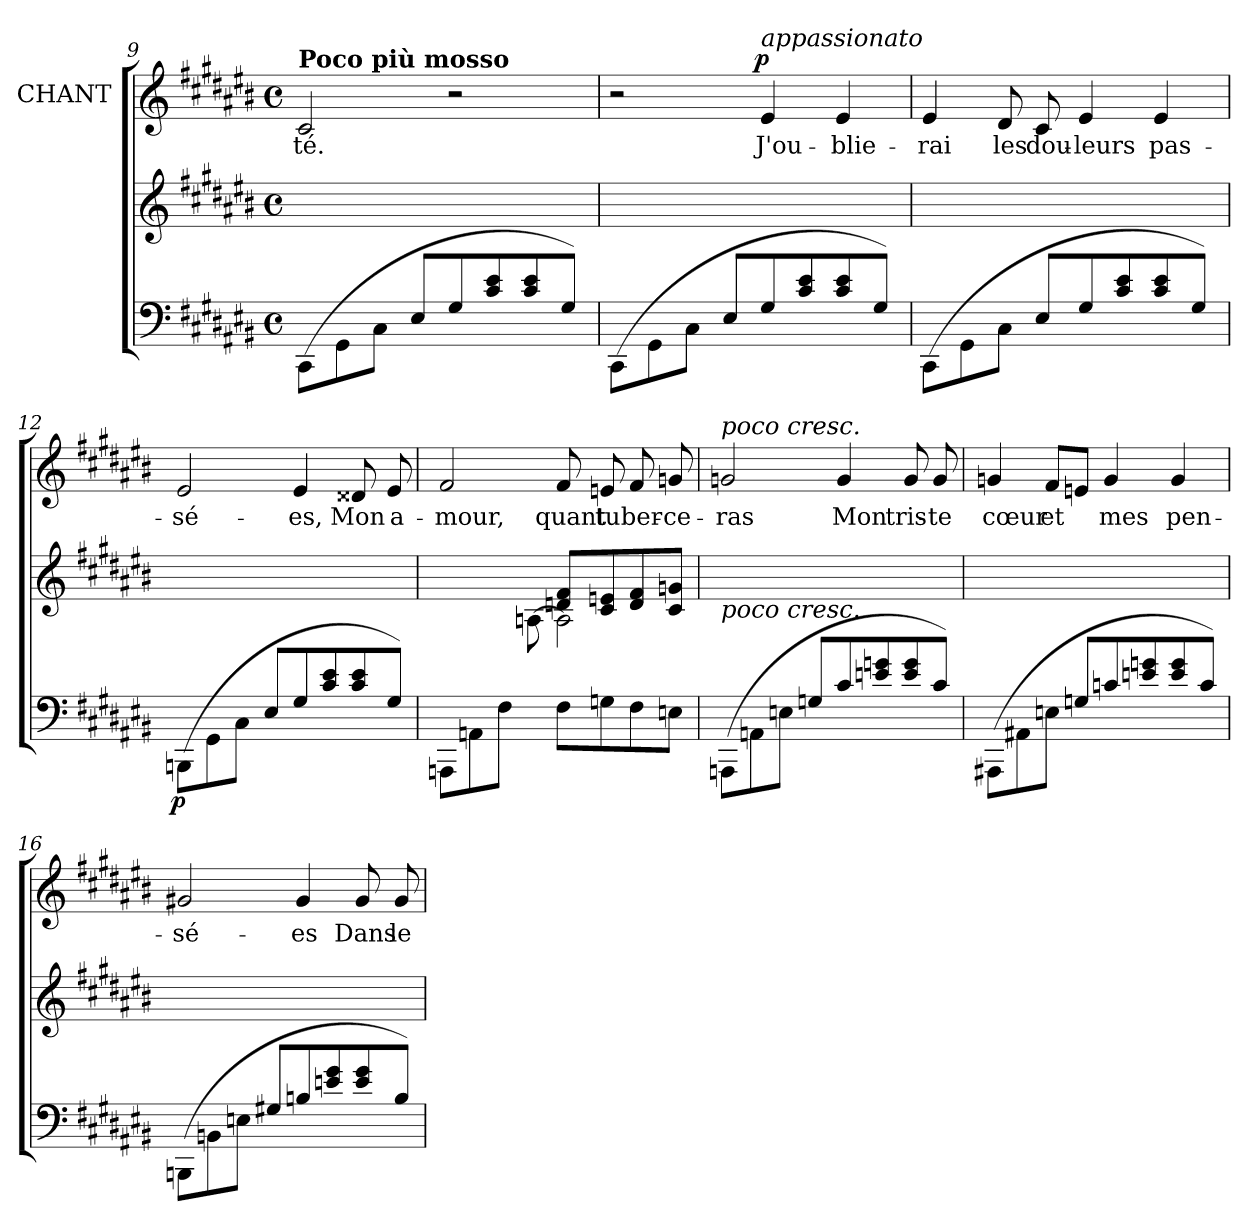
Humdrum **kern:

**kern	**dynam	**kern	**kern	**text	**dynam
*part3	*part3	*part2	*part1	*part1	*part1
*staff3	*staff3	*staff2	*staff1	*staff1	*staff1
*	*	*	*I"CHANT	*	*
*clefF4	*	*clefG2	*clefG2	*	*
*k[f#c#g#d#a#e#b#]	*	*k[f#c#g#d#a#e#b#]	*k[f#c#g#d#a#e#b#]	*	*
*C#:	*	*C#:	*C#:	*	*
*M4/4	*	*M4/4	*M4/4	*	*
*met(c)	*	*met(c)	*met(c)	*	*
=9	=9	=9	=9	=9	=9
!	!	!	!LO:TX:a:B:t=Poco più mosso	!	!
(>8CC#\L	.	2ryy	2c#/	-té.	.
8GG#\	.	.	.	.	.
8C#\J	.	.	.	.	.
8E#/L	.	.	.	.	.
8G#/	.	2ryy	2r	.	.
8c#/ 8e#/	.	.	.	.	.
8c#/ 8e#/	.	.	.	.	.
8G#/J)	.	.	.	.	.
=10	=10	=10	=10	=10	=10
(>8CC#\L	.	2ryy	2r	.	.
8GG#\	.	.	.	.	.
8C#\J	.	.	.	.	.
8E#/L	.	.	.	.	.
!	!	!	!LO:TX:a:i:t=appassionato	!	!
!	!	!	!	!	!LO:DY:b:cj
8G#/	.	2ryy	4e#/	J'ou-	p
8c#/ 8e#/	.	.	.	.	.
8c#/ 8e#/	.	.	4e#/	-blie-	.
8G#/J)	.	.	.	.	.
!!LO:PB:g=z
=11	=11	=11	=11	=11	=11
(>8CC#\L	.	2ryy	4e#/	-rai	.
8GG#\	.	.	.	.	.
8C#\J	.	.	8d#/	les	.
8E#/L	.	.	8c#/	dou-	.
8G#/	.	2ryy	4e#/	-leurs	.
8c#/ 8e#/	.	.	.	.	.
8c#/ 8e#/	.	.	4e#/	pas-	.
8G#/J)	.	.	.	.	.
=12	=12	=12	=12	=12	=12
!	!LO:DY:b:cj	!	!	!	!
(>8BBBn\L	p	2ryy	2e#/	-sé-	.
8GG#\	.	.	.	.	.
8C#\J	.	.	.	.	.
8E#/L	.	.	.	.	.
8G#/	.	2ryy	4e#/	-es,	.
8c#/ 8e#/	.	.	.	.	.
8c#/ 8e#/	.	.	8d##X/	Mon	.
8G#/J)	.	.	8e#/	a-	.
=13	=13	=13	=13	=13	=13
*	*	*^	*	*	*
8AAAn\L	.	2ryy	4ryy	2f#/	-mour,	.
8AAn\	.	.	.	.	.	.
8F#\J	.	.	8ryy	.	.	.
8ryy	.	.	[8An\	.	.	.
8F#\L	.	8dn/ 8f#/L	2A\]	8f#/	quant	.
8Gn\	.	8c#/ 8en/	.	8en/	tu	.
8F#\	.	8d/ 8f#/	.	8f#/	ber-	.
8En\J	.	8c#/ 8gn/J	.	8gn/	-ce-	.
*	*	*v	*v	*	*	*
!!LO:LB:g=z
=14	=14	=14	=14	=14	=14
!	!	!	!LO:TX:a:i:t=poco cresc.	!	!
!LO:TX:a:i:t=poco cresc.	!	!	!	!	!
(>8AAAn\L	.	2ryy	2gn/	-ras	.
8AAn\	.	.	.	.	.
8En\J	.	.	.	.	.
8Gn/L	.	.	.	.	.
8c#/	.	2ryy	4g/	Mon	.
8en/ 8gn/	.	.	.	.	.
8e/ 8g/	.	.	8g/	tris-	.
8c#/J)	.	.	8g/	-te	.
=15	=15	=15	=15	=15	=15
(>8AAA#X\L	.	2ryy	4gn/	cœur	.
8AA#X\	.	.	.	.	.
8En\J	.	.	8f#/L	et	.
8Gn/L	.	.	8en/J	.	.
8cn/	.	2ryy	4g/	mes	.
8en/ 8gn/	.	.	.	.	.
8e/ 8g/	.	.	4g/	pen-	.
8c/J)	.	.	.	.	.
=16	=16	=16	=16	=16	=16
(>8BBBn\L	.	2ryy	2g#X/	-sé-	.
8BBn\	.	.	.	.	.
8En\J	.	.	.	.	.
8G#X/L	.	.	.	.	.
8Bn/	.	2ryy	4g#/	-es	.
8en/ 8g#/	.	.	.	.	.
8e/ 8g#/	.	.	8g#/	Dans	.
8B/J)	.	.	8g#/	le	.
=	=	=	=	=	=
*-	*-	*-	*-	*-	*-
